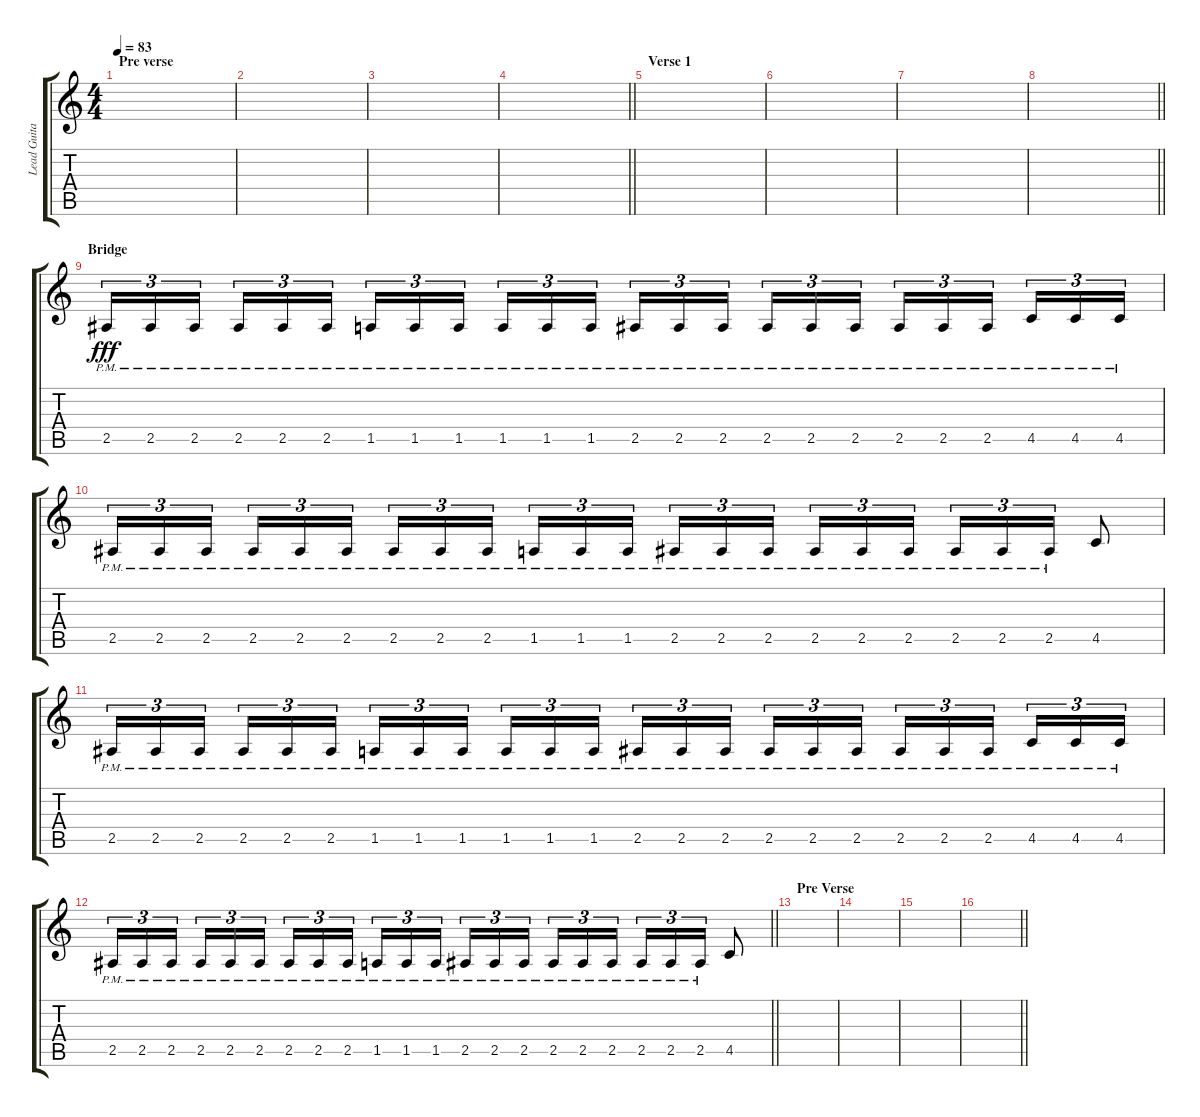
\track ("Lead Guitar - Riku" "Lead Guita") {instrument distortionguitar}
\staff {score tabs}
\tuning (Eb4 Bb3 Gb3 Db3 Ab2 Eb2) {hide}
\ts (4 4)
\section ("" "Pre verse")
\tempo 83
\clef g2
\ks c
|
|
|
\barLineRight lightlight
|
\section ("" "Verse 1")
|
|
|
\barLineRight lightlight
|
\section ("" "Bridge")
2.5{pm}.16{tu (3 2) dy fff} 2.5{pm}.16{tu (3 2)} 2.5{pm}.16{tu (3 2) beam splitsecondary} 2.5{pm}.16{tu (3 2)} 2.5{pm}.16{tu (3 2)} 2.5{pm}.16{tu (3 2)} 1.5{pm}.16{tu (3 2)} 1.5{pm}.16{tu (3 2)} 1.5{pm}.16{tu (3 2) beam splitsecondary} 1.5{pm}.16{tu (3 2)} 1.5{pm}.16{tu (3 2)} 1.5{pm}.16{tu (3 2)} 2.5{pm}.16{tu (3 2)} 2.5{pm}.16{tu (3 2)} 2.5{pm}.16{tu (3 2) beam splitsecondary} 2.5{pm}.16{tu (3 2)} 2.5{pm}.16{tu (3 2)} 2.5{pm}.16{tu (3 2)} 2.5{pm}.16{tu (3 2)} 2.5{pm}.16{tu (3 2)} 2.5{pm}.16{tu (3 2) beam splitsecondary} 4.5{pm}.16{tu (3 2)} 4.5{pm}.16{tu (3 2)} 4.5{pm}.16{tu (3 2)} |
2.5{pm}.16{tu (3 2)} 2.5{pm}.16{tu (3 2)} 2.5{pm}.16{tu (3 2) beam splitsecondary} 2.5{pm}.16{tu (3 2)} 2.5{pm}.16{tu (3 2)} 2.5{pm}.16{tu (3 2)} 2.5{pm}.16{tu (3 2)} 2.5{pm}.16{tu (3 2)} 2.5{pm}.16{tu (3 2) beam splitsecondary} 1.5{pm}.16{tu (3 2)} 1.5{pm}.16{tu (3 2)} 1.5{pm}.16{tu (3 2)} 2.5{pm}.16{tu (3 2)} 2.5{pm}.16{tu (3 2)} 2.5{pm}.16{tu (3 2) beam splitsecondary} 2.5{pm}.16{tu (3 2)} 2.5{pm}.16{tu (3 2)} 2.5{pm}.16{tu (3 2)} 2.5{pm}.16{tu (3 2)} 2.5{pm}.16{tu (3 2)} 2.5{pm}.16{tu (3 2)} 4.5.8 |
2.5{pm}.16{tu (3 2)} 2.5{pm}.16{tu (3 2)} 2.5{pm}.16{tu (3 2) beam splitsecondary} 2.5{pm}.16{tu (3 2)} 2.5{pm}.16{tu (3 2)} 2.5{pm}.16{tu (3 2)} 1.5{pm}.16{tu (3 2)} 1.5{pm}.16{tu (3 2)} 1.5{pm}.16{tu (3 2) beam splitsecondary} 1.5{pm}.16{tu (3 2)} 1.5{pm}.16{tu (3 2)} 1.5{pm}.16{tu (3 2)} 2.5{pm}.16{tu (3 2)} 2.5{pm}.16{tu (3 2)} 2.5{pm}.16{tu (3 2) beam splitsecondary} 2.5{pm}.16{tu (3 2)} 2.5{pm}.16{tu (3 2)} 2.5{pm}.16{tu (3 2)} 2.5{pm}.16{tu (3 2)} 2.5{pm}.16{tu (3 2)} 2.5{pm}.16{tu (3 2) beam splitsecondary} 4.5{pm}.16{tu (3 2)} 4.5{pm}.16{tu (3 2)} 4.5{pm}.16{tu (3 2)} |
\barLineRight lightlight
2.5{pm}.16{tu (3 2)} 2.5{pm}.16{tu (3 2)} 2.5{pm}.16{tu (3 2) beam splitsecondary} 2.5{pm}.16{tu (3 2)} 2.5{pm}.16{tu (3 2)} 2.5{pm}.16{tu (3 2)} 2.5{pm}.16{tu (3 2)} 2.5{pm}.16{tu (3 2)} 2.5{pm}.16{tu (3 2) beam splitsecondary} 1.5{pm}.16{tu (3 2)} 1.5{pm}.16{tu (3 2)} 1.5{pm}.16{tu (3 2)} 2.5{pm}.16{tu (3 2)} 2.5{pm}.16{tu (3 2)} 2.5{pm}.16{tu (3 2) beam splitsecondary} 2.5{pm}.16{tu (3 2)} 2.5{pm}.16{tu (3 2)} 2.5{pm}.16{tu (3 2)} 2.5{pm}.16{tu (3 2)} 2.5{pm}.16{tu (3 2)} 2.5{pm}.16{tu (3 2)} 4.5.8 |
\section ("" "Pre Verse")
|
|
|
\barLineRight lightlight
